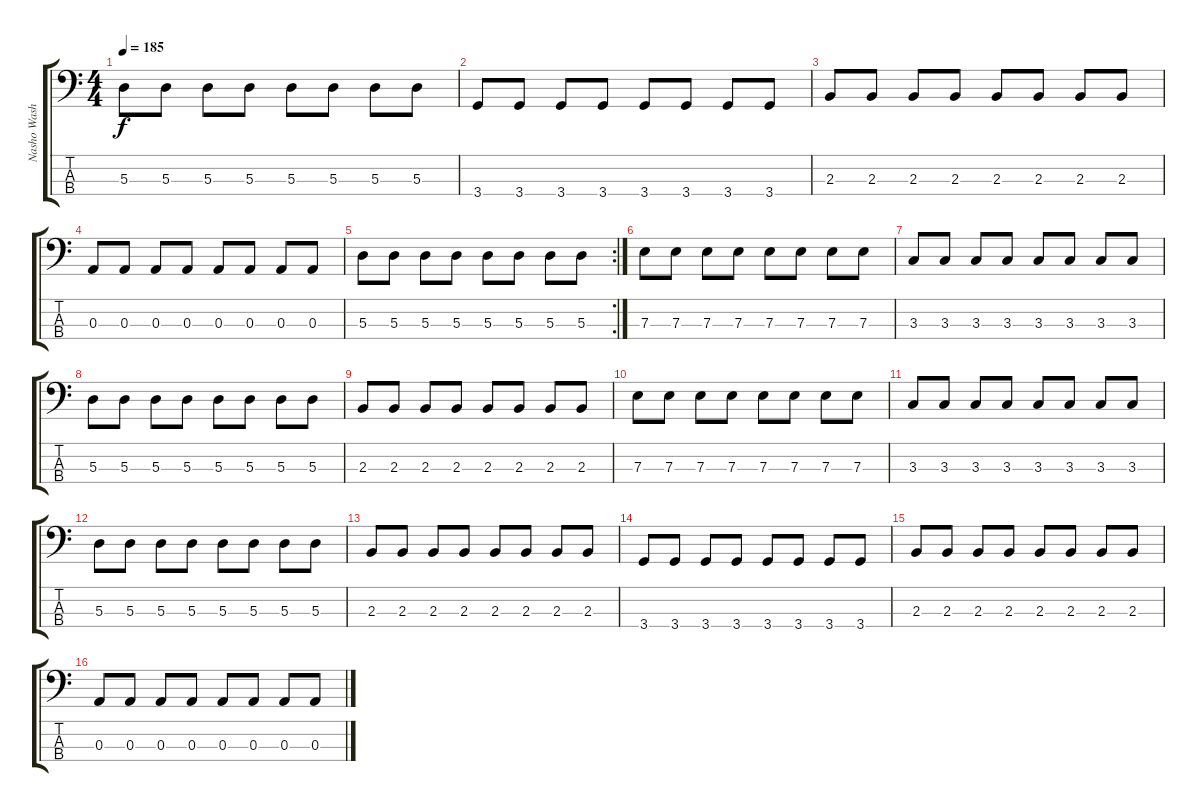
\track ("Nasho Washito rico" "Nasho Wash") {instrument electricbasspick}
\staff {score tabs}
\tuning (G2 D2 A1 E1) {hide}
\ts (4 4)
\tempo 185
\clef f4
\ks c
5.3.8{dy f} 5.3.8 5.3.8 5.3.8 5.3.8 5.3.8 5.3.8 5.3.8 |
3.4.8 3.4.8 3.4.8 3.4.8 3.4.8 3.4.8 3.4.8 3.4.8 |
2.3.8 2.3.8 2.3.8 2.3.8 2.3.8 2.3.8 2.3.8 2.3.8 |
0.3.8 0.3.8 0.3.8 0.3.8 0.3.8 0.3.8 0.3.8 0.3.8 |
\rc 2
5.3.8 5.3.8 5.3.8 5.3.8 5.3.8 5.3.8 5.3.8 5.3.8 |
7.3.8 7.3.8 7.3.8 7.3.8 7.3.8 7.3.8 7.3.8 7.3.8 |
3.3.8 3.3.8 3.3.8 3.3.8 3.3.8 3.3.8 3.3.8 3.3.8 |
5.3.8 5.3.8 5.3.8 5.3.8 5.3.8 5.3.8 5.3.8 5.3.8 |
2.3.8 2.3.8 2.3.8 2.3.8 2.3.8 2.3.8 2.3.8 2.3.8 |
7.3.8 7.3.8 7.3.8 7.3.8 7.3.8 7.3.8 7.3.8 7.3.8 |
3.3.8 3.3.8 3.3.8 3.3.8 3.3.8 3.3.8 3.3.8 3.3.8 |
5.3.8 5.3.8 5.3.8 5.3.8 5.3.8 5.3.8 5.3.8 5.3.8 |
2.3.8 2.3.8 2.3.8 2.3.8 2.3.8 2.3.8 2.3.8 2.3.8 |
3.4.8 3.4.8 3.4.8 3.4.8 3.4.8 3.4.8 3.4.8 3.4.8 |
2.3.8 2.3.8 2.3.8 2.3.8 2.3.8 2.3.8 2.3.8 2.3.8 |
0.3.8 0.3.8 0.3.8 0.3.8 0.3.8 0.3.8 0.3.8 0.3.8
